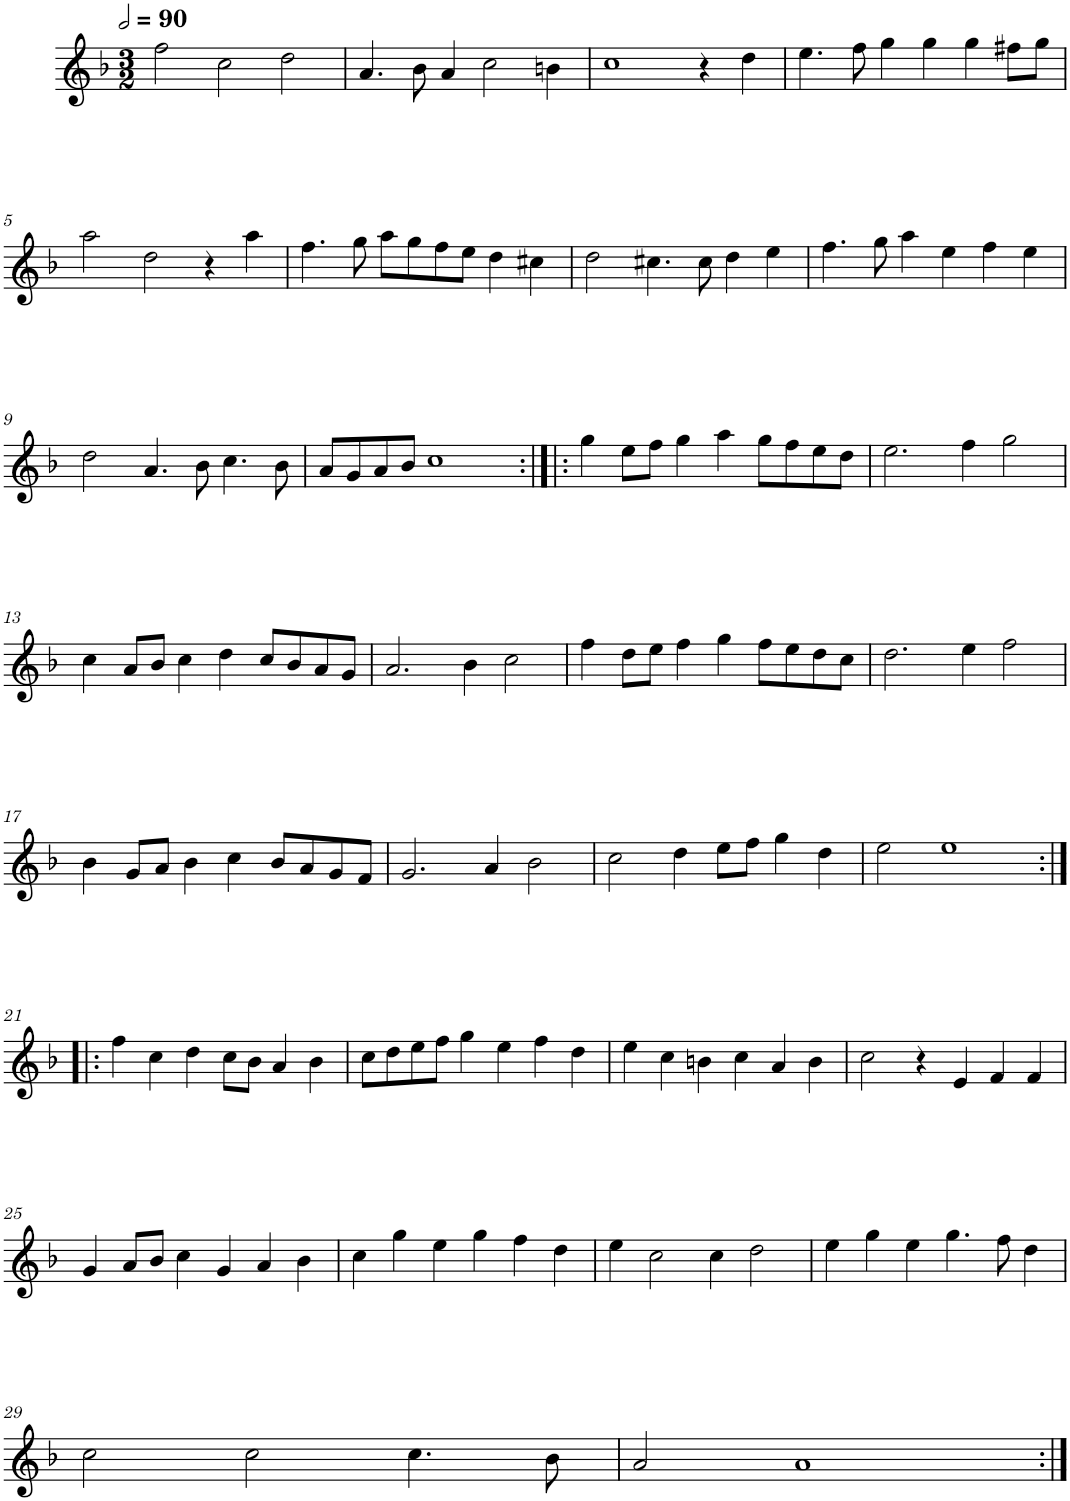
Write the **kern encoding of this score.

**kern
*part1
*staff1
*I"Cinq parties
*clefG2
*k[b-]
*M3/2
*MM180
=1
2ff\
2cc\
2dd\
=2
4.a/
8b-\
4a/
2cc\
4bn\
=3
1cc
4r
4dd\
=4
4.ee\
8ff\
4gg\
4gg\
4gg\
8ff#X\L
8gg\J
!!LO:LB:g=z
=5
2aa\
2dd\
4r
4aa\
=6
4.ff\
8gg\
8aa\L
8gg\
8ff\
8ee\J
4dd\
4cc#X\
=7
2dd\
4.cc#X\
8cc#\
4dd\
4ee\
=8
4.ff\
8gg\
4aa\
4ee\
4ff\
4ee\
!!LO:LB:g=z
=9
2dd\
4.a/
8b-\
4.cc\
8b-\
=10
8a/L
8g/
8a/
8b-/J
1cc
=11:|!|:
4gg\
8ee\L
8ff\J
4gg\
4aa\
8gg\L
8ff\
8ee\
8dd\J
=12
2.ee\
4ff\
2gg\
!!LO:LB:g=z
=13
4cc\
8a/L
8b-/J
4cc\
4dd\
8cc/L
8b-/
8a/
8g/J
=14
2.a/
4b-\
2cc\
=15
4ff\
8dd\L
8ee\J
4ff\
4gg\
8ff\L
8ee\
8dd\
8cc\J
=16
2.dd\
4ee\
2ff\
!!LO:LB:g=z
=17
4b-\
8g/L
8a/J
4b-\
4cc\
8b-/L
8a/
8g/
8f/J
=18
2.g/
4a/
2b-\
=19
2cc\
4dd\
8ee\L
8ff\J
4gg\
4dd\
=20
2ee\
1ee
!!LO:LB:g=z
=21:|!|:
4ff\
4cc\
4dd\
8cc\L
8b-\J
4a/
4b-\
=22
8cc\L
8dd\
8ee\
8ff\J
4gg\
4ee\
4ff\
4dd\
=23
4ee\
4cc\
4bn\
4cc\
4a/
4b\
=24
2cc\
4r
4e/
4f/
4f/
!!LO:LB:g=z
=25
4g/
8a/L
8b-/J
4cc\
4g/
4a/
4b-\
=26
4cc\
4gg\
4ee\
4gg\
4ff\
4dd\
=27
4ee\
2cc\
4cc\
2dd\
=28
4ee\
4gg\
4ee\
4.gg\
8ff\
4dd\
!!LO:LB:g=z
=29
2cc\
2cc\
4.cc\
8b-\
=30
2a/
1a
=:|!
*-
